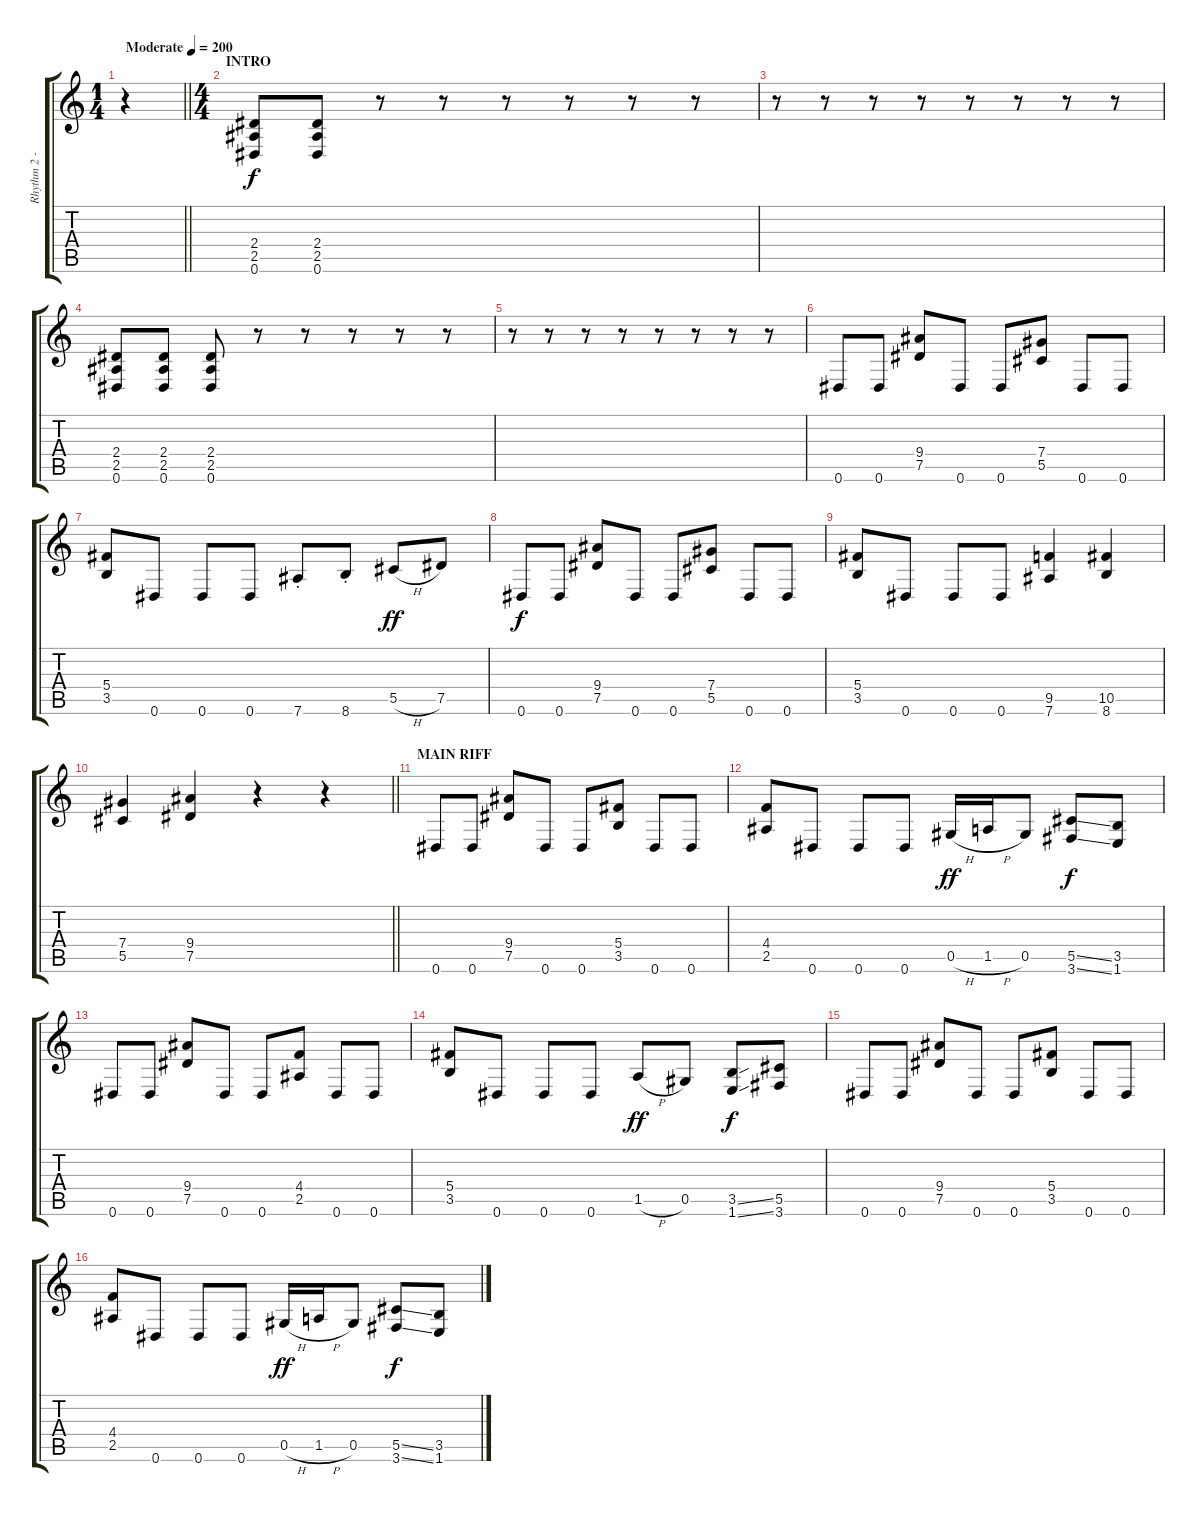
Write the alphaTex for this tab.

\track ("Rhythm 2 - Ronny Dorian" "Rhythm 2 -") {instrument overdrivenguitar}
\staff {score tabs}
\tuning (Eb4 Bb3 Gb3 Db3 Ab2 Eb2) {hide}
\ts (1 4)
\tempo (200 "Moderate")
\clef g2
\barLineRight lightlight
\ks c
r.4{dy f instrument overdrivenguitar} |
\ts (4 4)
\section ("" "INTRO")
(2.4 2.5 0.6).8 (2.4 2.5 0.6).8 r.8 r.8 r.8 r.8 r.8 r.8 |
r.8 r.8 r.8 r.8 r.8 r.8 r.8 r.8 |
(2.4 2.5 0.6).8 (2.4 2.5 0.6).8 (2.4 2.5 0.6).8 r.8 r.8 r.8 r.8 r.8 |
r.8 r.8 r.8 r.8 r.8 r.8 r.8 r.8 |
0.6.8 0.6.8 (9.4 7.5).8 0.6.8 0.6.8 (7.4 5.5).8 0.6.8 0.6.8 |
(5.4 3.5).8 0.6.8 0.6.8 0.6.8 7.6{st}.8 8.6{st}.8 5.5{h}.8{dy ff} 7.5.8 |
0.6.8{dy f} 0.6.8 (9.4 7.5).8 0.6.8 0.6.8 (7.4 5.5).8 0.6.8 0.6.8 |
(5.4 3.5).8 0.6.8 0.6.8 0.6.8 (9.5 7.6).4 (10.5 8.6).4 |
\barLineRight lightlight
(7.4 5.5).4 (9.4 7.5).4 r.4 r.4 |
\section ("" "MAIN RIFF")
0.6.8 0.6.8 (9.4 7.5).8 0.6.8 0.6.8 (5.4 3.5).8 0.6.8 0.6.8 |
(4.4 2.5).8 0.6.8 0.6.8 0.6.8 0.5{h}.16{dy ff} 1.5{h}.16 0.5.8 (5.5{ss} 3.6{ss}).8{dy f} (3.5 1.6).8 |
0.6.8 0.6.8 (9.4 7.5).8 0.6.8 0.6.8 (4.4 2.5).8 0.6.8 0.6.8 |
(5.4 3.5).8 0.6.8 0.6.8 0.6.8 1.5{h}.8{dy ff} 0.5.8 (3.5{ss} 1.6{ss}).8{dy f} (5.5 3.6).8 |
0.6.8 0.6.8 (9.4 7.5).8 0.6.8 0.6.8 (5.4 3.5).8 0.6.8 0.6.8 |
(4.4 2.5).8 0.6.8 0.6.8 0.6.8 0.5{h}.16{dy ff} 1.5{h}.16 0.5.8 (5.5{ss} 3.6{ss}).8{dy f} (3.5 1.6).8
